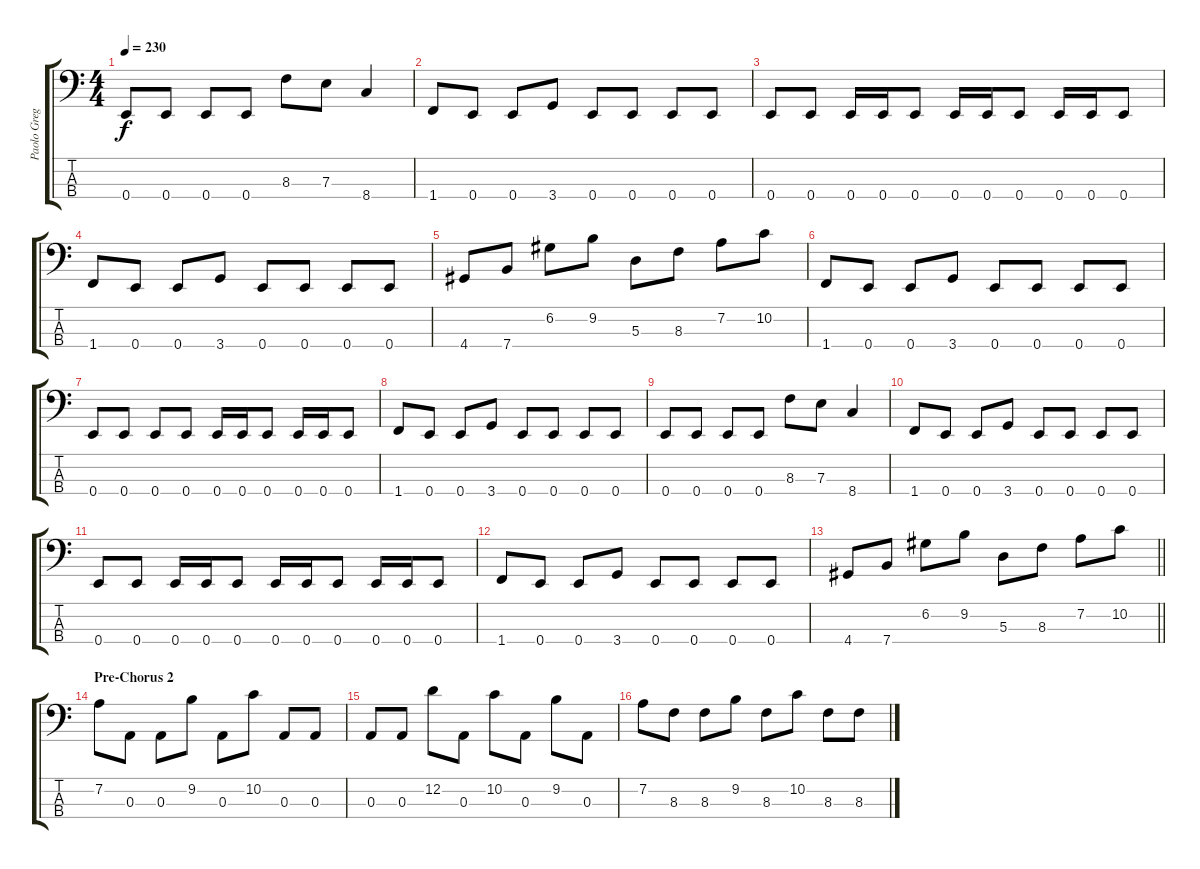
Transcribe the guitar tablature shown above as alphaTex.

\track ("Paolo Gregoletto" "Paolo Greg") {instrument electricbassfinger}
\staff {score tabs}
\tuning (G2 D2 A1 E1) {hide}
\ts (4 4)
\tempo 230
\clef f4
\ks c
0.4.8{dy f} 0.4.8 0.4.8 0.4.8 8.3.8 7.3.8 8.4.4 |
1.4.8 0.4.8 0.4.8 3.4.8 0.4.8 0.4.8 0.4.8 0.4.8 |
0.4.8 0.4.8 0.4.16 0.4.16 0.4.8 0.4.16 0.4.16 0.4.8 0.4.16 0.4.16 0.4.8 |
1.4.8 0.4.8 0.4.8 3.4.8 0.4.8 0.4.8 0.4.8 0.4.8 |
4.4.8 7.4.8 6.2.8 9.2.8 5.3.8 8.3.8 7.2.8 10.2.8 |
1.4.8 0.4.8 0.4.8 3.4.8 0.4.8 0.4.8 0.4.8 0.4.8 |
0.4.8 0.4.8 0.4.8 0.4.8 0.4.16 0.4.16 0.4.8 0.4.16 0.4.16 0.4.8 |
1.4.8 0.4.8 0.4.8 3.4.8 0.4.8 0.4.8 0.4.8 0.4.8 |
0.4.8 0.4.8 0.4.8 0.4.8 8.3.8 7.3.8 8.4.4 |
1.4.8 0.4.8 0.4.8 3.4.8 0.4.8 0.4.8 0.4.8 0.4.8 |
0.4.8 0.4.8 0.4.16 0.4.16 0.4.8 0.4.16 0.4.16 0.4.8 0.4.16 0.4.16 0.4.8 |
1.4.8 0.4.8 0.4.8 3.4.8 0.4.8 0.4.8 0.4.8 0.4.8 |
\barLineRight lightlight
4.4.8 7.4.8 6.2.8 9.2.8 5.3.8 8.3.8 7.2.8 10.2.8 |
\section ("" "Pre-Chorus 2")
7.2.8 0.3.8 0.3.8 9.2.8 0.3.8 10.2.8 0.3.8 0.3.8 |
0.3.8 0.3.8 12.2.8 0.3.8 10.2.8 0.3.8 9.2.8 0.3.8 |
7.2.8 8.3.8 8.3.8 9.2.8 8.3.8 10.2.8 8.3.8 8.3.8
